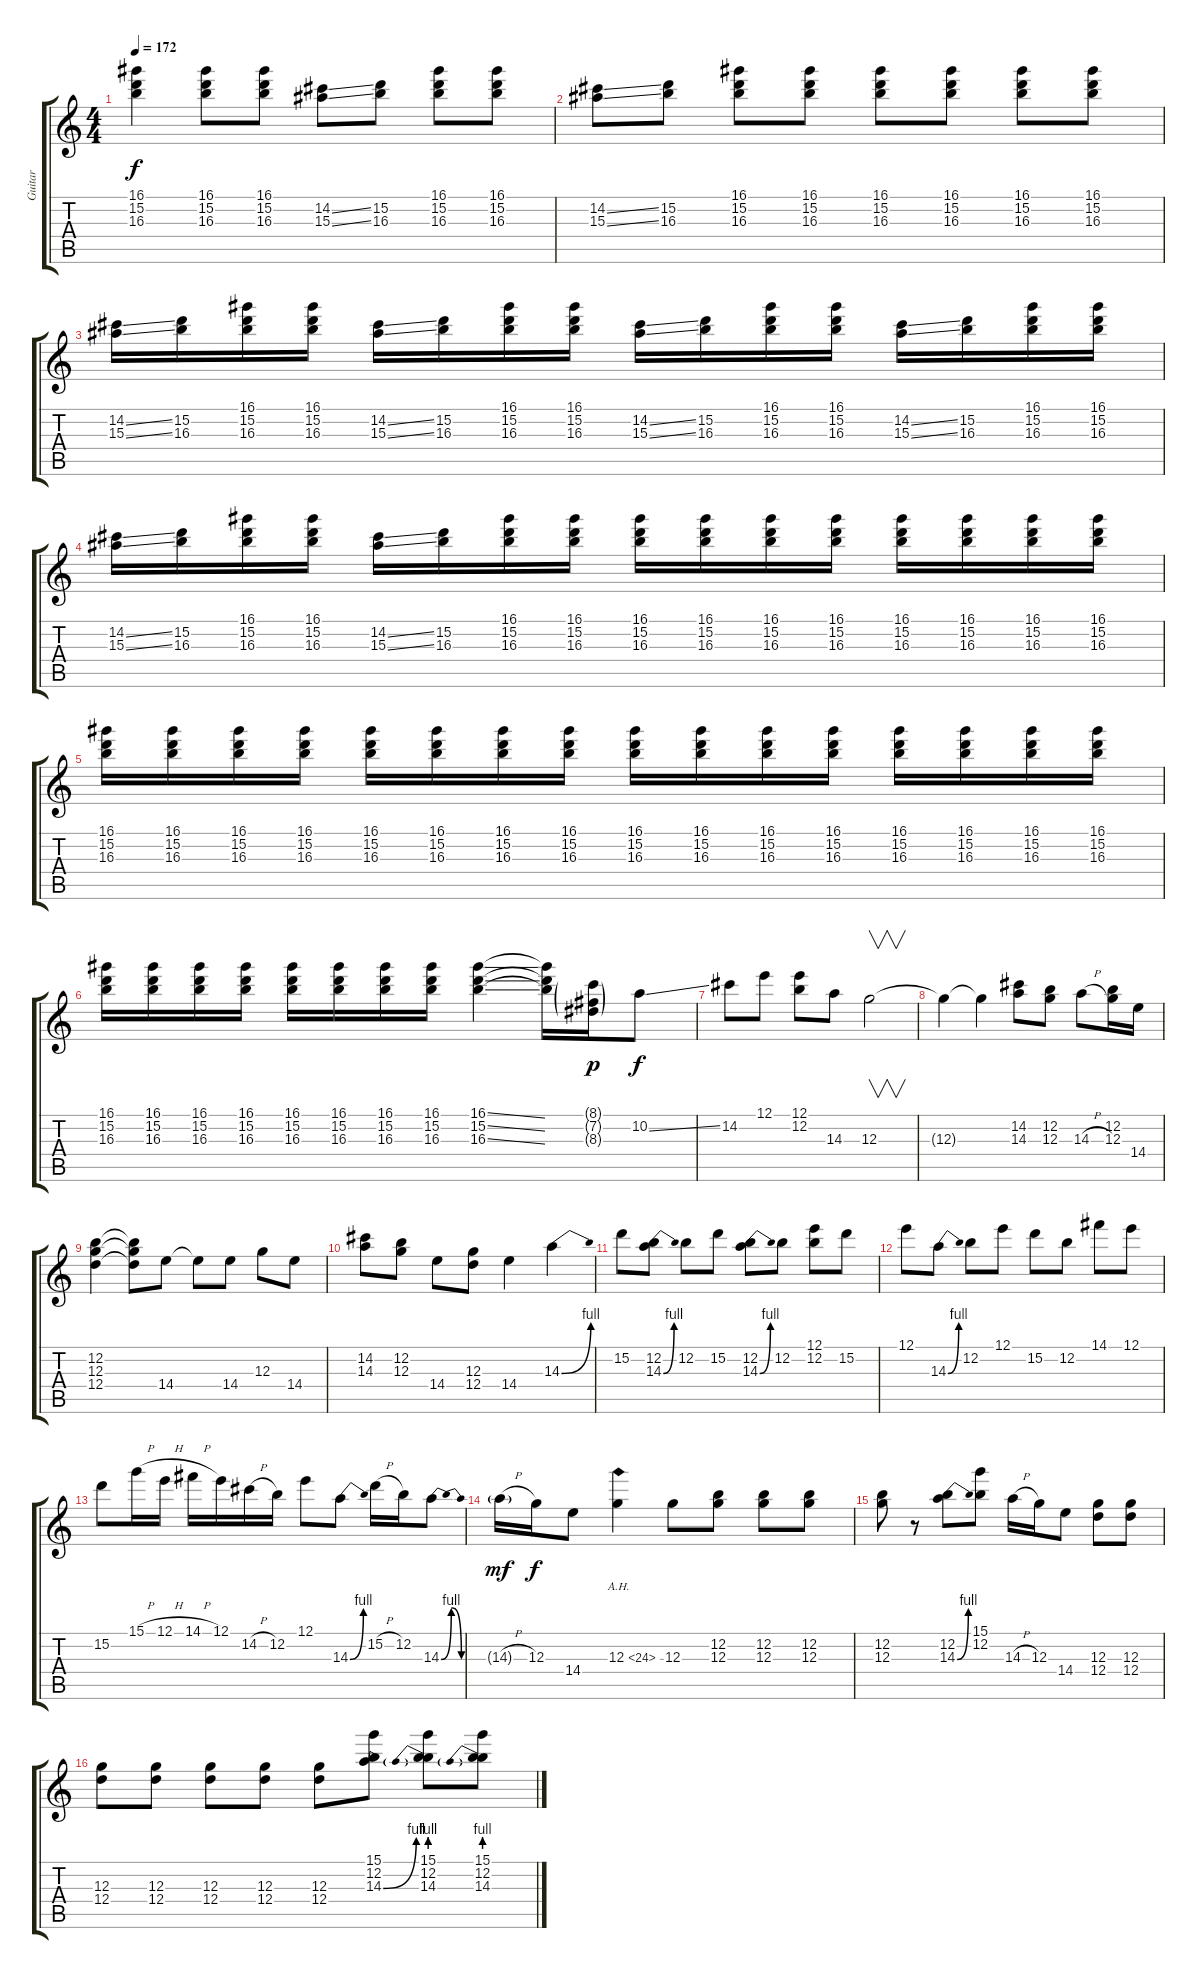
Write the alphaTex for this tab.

\track ("Guitar" "Guitar") {instrument overdrivenguitar}
\staff {score tabs}
\tuning (E4 B3 G3 D3 A2 E2) {hide}
\ts (4 4)
\tempo 172
\clef g2
\ks c
(16.1 15.2 16.3).4{dy f} (16.1 15.2 16.3).8 (16.1 15.2 16.3).8 (14.2{ss} 15.3{ss}).8 (15.2 16.3).8 (16.1 15.2 16.3).8 (16.1 15.2 16.3).8 |
(14.2{ss} 15.3{ss}).8 (15.2 16.3).8 (16.1 15.2 16.3).8 (16.1 15.2 16.3).8 (16.1 15.2 16.3).8 (16.1 15.2 16.3).8 (16.1 15.2 16.3).8 (16.1 15.2 16.3).8 |
(14.2{ss} 15.3{ss}).16 (15.2 16.3).16 (16.1 15.2 16.3).16 (16.1 15.2 16.3).16 (14.2{ss} 15.3{ss}).16 (15.2 16.3).16 (16.1 15.2 16.3).16 (16.1 15.2 16.3).16 (14.2{ss} 15.3{ss}).16 (15.2 16.3).16 (16.1 15.2 16.3).16 (16.1 15.2 16.3).16 (14.2{ss} 15.3{ss}).16 (15.2 16.3).16 (16.1 15.2 16.3).16 (16.1 15.2 16.3).16 |
(14.2{ss} 15.3{ss}).16 (15.2 16.3).16 (16.1 15.2 16.3).16 (16.1 15.2 16.3).16 (14.2{ss} 15.3{ss}).16 (15.2 16.3).16 (16.1 15.2 16.3).16 (16.1 15.2 16.3).16 (16.1 15.2 16.3).16 (16.1 15.2 16.3).16 (16.1 15.2 16.3).16 (16.1 15.2 16.3).16 (16.1 15.2 16.3).16 (16.1 15.2 16.3).16 (16.1 15.2 16.3).16 (16.1 15.2 16.3).16 |
(16.1 15.2 16.3).16 (16.1 15.2 16.3).16 (16.1 15.2 16.3).16 (16.1 15.2 16.3).16 (16.1 15.2 16.3).16 (16.1 15.2 16.3).16 (16.1 15.2 16.3).16 (16.1 15.2 16.3).16 (16.1 15.2 16.3).16 (16.1 15.2 16.3).16 (16.1 15.2 16.3).16 (16.1 15.2 16.3).16 (16.1 15.2 16.3).16 (16.1 15.2 16.3).16 (16.1 15.2 16.3).16 (16.1 15.2 16.3).16 |
(16.1 15.2 16.3).16 (16.1 15.2 16.3).16 (16.1 15.2 16.3).16 (16.1 15.2 16.3).16 (16.1 15.2 16.3).16 (16.1 15.2 16.3).16 (16.1 15.2 16.3).16 (16.1 15.2 16.3).16 (16.1{ss} 15.2{ss} 16.3{ss}).4 (16.1{t} 15.2{t} 16.3{t}).16 (8.1{g} 7.2{g} 8.3{g}).16{dy p} 10.2{ss}.8{dy f} |
14.2.8 12.1.8 (12.1 12.2).8 14.3.8 12.3.2{v} |
12.3{t}.4 12.3{t}.4 (14.2 14.3).8 (12.2 12.3).8 14.3{h}.8 (12.2 12.3).16 14.4.16 |
(12.2 12.3 12.4).4 (12.2{t} 12.3{t} 12.4{t}).8 14.4.8 14.4{t}.8 14.4.8 12.3.8 14.4.8 |
(14.2 14.3).8 (12.2 12.3).8 14.4.8 (12.3 12.4).8 14.4.4 14.3{be (bend 0 0 60 4)}.4 |
15.2.8 (12.2 14.3{be (bend 0 0 60 4)}).8 12.2.8 15.2.8 (12.2 14.3{be (bend 0 0 60 4)}).8 12.2.8 (12.1 12.2).8 15.2.8 |
12.1.8 14.3{be (bend 0 0 60 4)}.8 12.2.8 12.1.8 15.2.8 12.2.8 14.1.8 12.1.8 |
15.2.8 15.1{h}.16 12.1{h}.16 14.1{h}.16 12.1.16 14.2{h}.16 12.2.16 12.1.8 14.3{be (bend 0 0 60 4)}.8 15.2{h}.16 12.2.16 14.3{be (bendrelease 0 0 15 4 30 4 60 0)}.8 |
14.3{h g}.16{dy mf} 12.3.16{dy f} 14.4.8 12.3{ah 12}.4 12.3.8 (12.2 12.3).8 (12.2 12.3).8 (12.2 12.3).8 |
(12.2 12.3).8 r.8 (12.2 14.3{be (bend 0 0 60 4)}).8 (15.1 12.2).8 14.3{h}.16 12.3.16 14.4.8 (12.3 12.4).8 (12.3 12.4).8 |
(12.3 12.4).8 (12.3 12.4).8 (12.3 12.4).8 (12.3 12.4).8 (12.3 12.4).8 (15.1 12.2 14.3{be (bend 0 0 60 4)}).8 (15.1 12.2 14.3{be (prebend 0 4 60 4)}).8 (15.1 12.2 14.3{be (prebend 0 4 60 4)}).8
